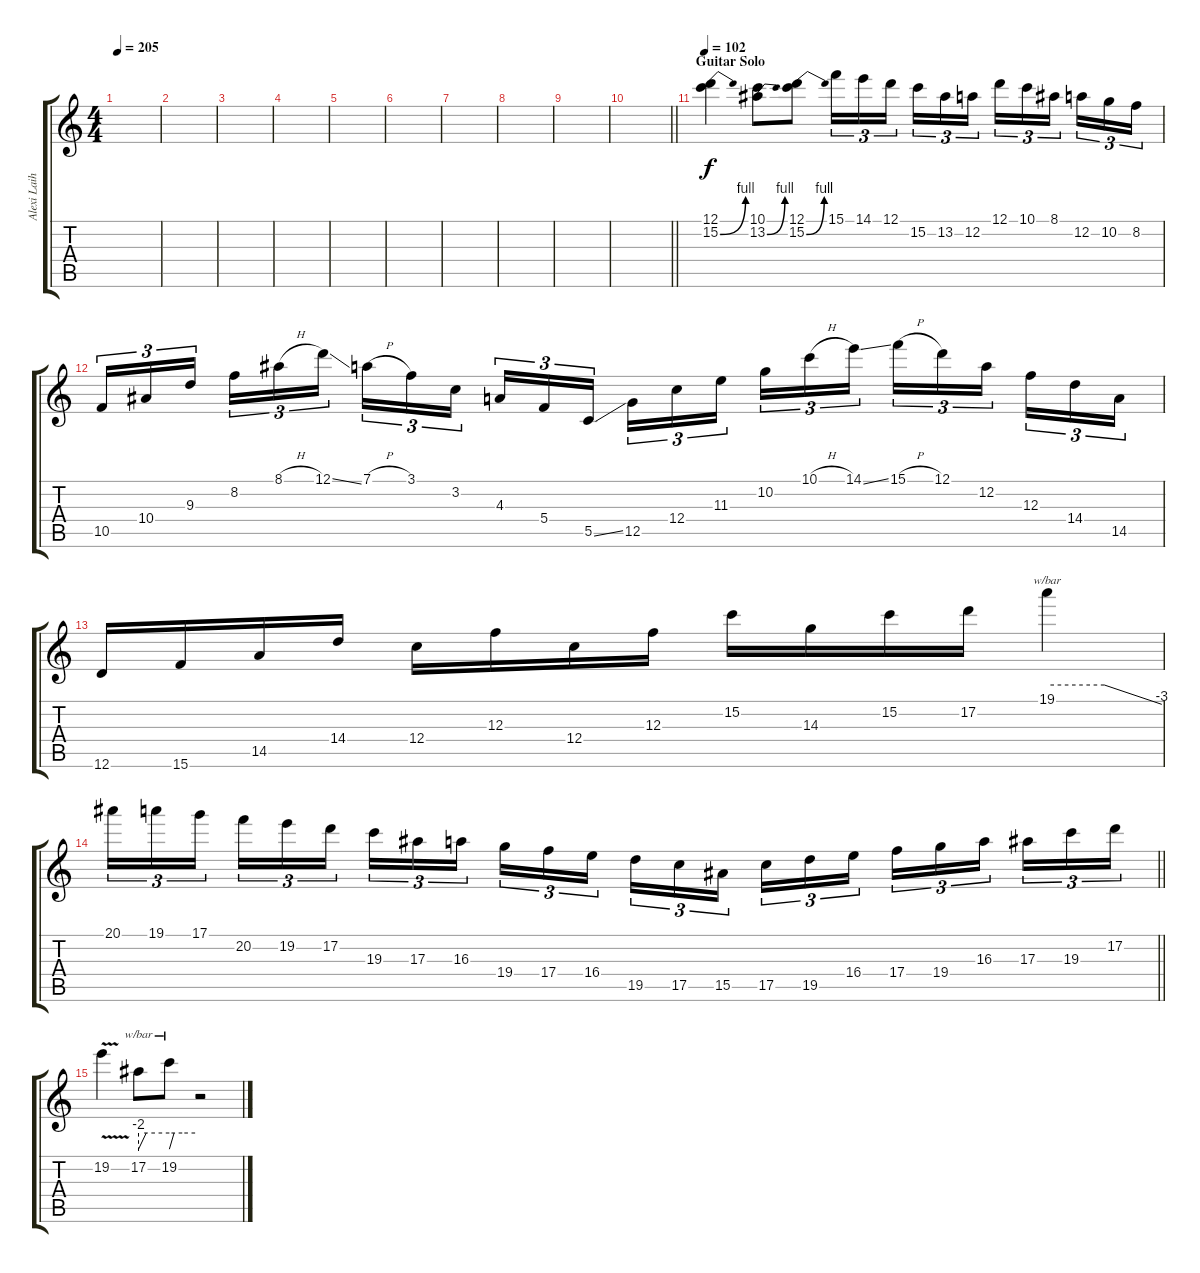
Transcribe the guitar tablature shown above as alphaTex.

\track ("Alexi Laiho (Solo Harmony)" "Alexi Laih") {instrument distortionguitar}
\staff {score tabs}
\tuning (D4 A3 F3 C3 G2 D2) {hide}
\ts (4 4)
\tempo 205
\clef g2
\ks c
|
|
|
|
|
|
|
|
|
\barLineRight lightlight
|
\section ("" "Guitar Solo")
\tempo 102
(12.1 15.2{be (bend 0 0 60 4)}).4 (10.1 13.2{be (bend 0 0 60 4)}).8 (12.1 15.2{be (bend 0 0 60 4)}).8 15.1.16{tu (3 2)} 14.1.16{tu (3 2)} 12.1.16{tu (3 2)} 15.2.16{tu (3 2)} 13.2.16{tu (3 2)} 12.2.16{tu (3 2)} 12.1.16{tu (3 2)} 10.1.16{tu (3 2)} 8.1.16{tu (3 2)} 12.2.16{tu (3 2)} 10.2.16{tu (3 2)} 8.2.16{tu (3 2)} |
10.5.16{tu (3 2)} 10.4.16{tu (3 2)} 9.3.16{tu (3 2)} 8.2.16{tu (3 2)} 8.1{h}.16{tu (3 2)} 12.1{ss}.16{tu (3 2)} 7.1{h}.16{tu (3 2)} 3.1.16{tu (3 2)} 3.2.16{tu (3 2)} 4.3.16{tu (3 2)} 5.4.16{tu (3 2)} 5.5{ss}.16{tu (3 2)} 12.5.16{tu (3 2)} 12.4.16{tu (3 2)} 11.3.16{tu (3 2)} 10.2.16{tu (3 2)} 10.1{h}.16{tu (3 2)} 14.1{ss}.16{tu (3 2)} 15.1{h}.16{tu (3 2)} 12.1.16{tu (3 2)} 12.2.16{tu (3 2)} 12.3.16{tu (3 2)} 14.4.16{tu (3 2)} 14.5.16{tu (3 2)} |
12.6.16 15.6.16 14.5.16 14.4.16 12.4.16 12.3.16 12.4.16 12.3.16 15.2.16 14.3.16 15.2.16 17.2.16 19.1.4{tbe (custom default 0 0 30 0 60 -12)} |
\barLineRight lightlight
20.1.16{tu (3 2)} 19.1.16{tu (3 2)} 17.1.16{tu (3 2)} 20.2.16{tu (3 2)} 19.2.16{tu (3 2)} 17.2.16{tu (3 2)} 19.3.16{tu (3 2)} 17.3.16{tu (3 2)} 16.3.16{tu (3 2)} 19.4.16{tu (3 2)} 17.4.16{tu (3 2)} 16.4.16{tu (3 2)} 19.5.16{tu (3 2)} 17.5.16{tu (3 2)} 15.5.16{tu (3 2)} 17.5.16{tu (3 2)} 19.5.16{tu (3 2)} 16.4.16{tu (3 2)} 17.4.16{tu (3 2)} 19.4.16{tu (3 2)} 16.3.16{tu (3 2)} 17.3.16{tu (3 2)} 19.3.16{tu (3 2)} 17.2.16{tu (3 2)} |
19.2{v}.4 17.2.8{tbe (custom default 0 -8 15 0 60 0)} 19.2.8{tbe (custom default 0 -8 11 0 30 0 60 0)} r.2
